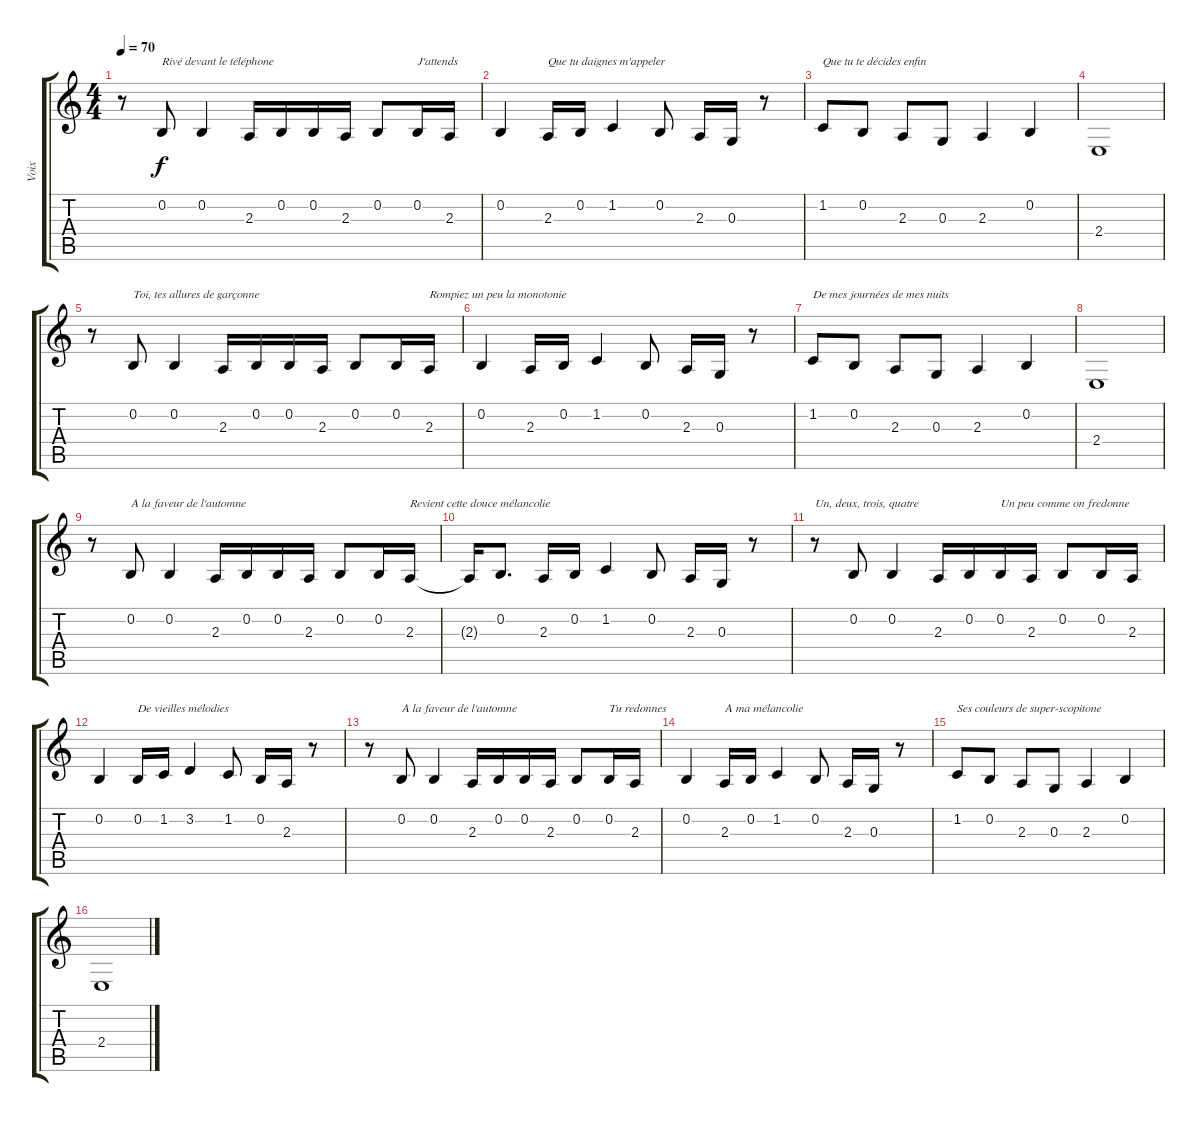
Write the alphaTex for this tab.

\track ("Voix" "Voix") {instrument altosax}
\staff {score tabs}
\tuning (E4 B3 G3 D3 A2 E2) {hide}
\ts (4 4)
\tempo 70
\clef g2
\ks c
r.8{dy f} 0.2.8{txt "Rivé devant le téléphone"} 0.2.4 2.3.16 0.2.16 0.2.16 2.3.16 0.2.8 0.2.16{txt "J'attends"} 2.3.16 |
0.2.4 2.3.16{txt "Que tu daignes m'appeler"} 0.2.16 1.2.4 0.2.8 2.3.16 0.3.16 r.8 |
1.2.8{txt "Que tu te décides enfin"} 0.2.8 2.3.8 0.3.8 2.3.4 0.2.4 |
2.4.1 |
r.8 0.2.8{txt "Toi, tes allures de garçonne"} 0.2.4 2.3.16 0.2.16 0.2.16 2.3.16 0.2.8 0.2.16 2.3.16{txt "Rompiez un peu la monotonie"} |
0.2.4 2.3.16 0.2.16 1.2.4 0.2.8 2.3.16 0.3.16 r.8 |
1.2.8{txt "De mes journées de mes nuits"} 0.2.8 2.3.8 0.3.8 2.3.4 0.2.4 |
2.4.1 |
r.8 0.2.8{txt "A la faveur de l'automne"} 0.2.4 2.3.16 0.2.16 0.2.16 2.3.16 0.2.8 0.2.16 2.3.16{txt "Revient cette douce mélancolie"} |
2.3{t}.16 0.2.8{d} 2.3.16 0.2.16 1.2.4 0.2.8 2.3.16 0.3.16 r.8 |
r.8{txt "Un, deux, trois, quatre"} 0.2.8 0.2.4 2.3.16 0.2.16 0.2.16{txt "Un peu comme on fredonne "} 2.3.16 0.2.8 0.2.16 2.3.16 |
0.2.4 0.2.16{txt "De vieilles mélodies"} 1.2.16 3.2.4 1.2.8 0.2.16 2.3.16 r.8 |
r.8 0.2.8{txt "A la faveur de l'automne"} 0.2.4 2.3.16 0.2.16 0.2.16 2.3.16 0.2.8 0.2.16{txt "Tu redonnes "} 2.3.16 |
0.2.4 2.3.16{txt "A ma mélancolie"} 0.2.16 1.2.4 0.2.8 2.3.16 0.3.16 r.8 |
1.2.8{txt "Ses couleurs de super-scopitone"} 0.2.8 2.3.8 0.3.8 2.3.4 0.2.4 |
2.4.1
